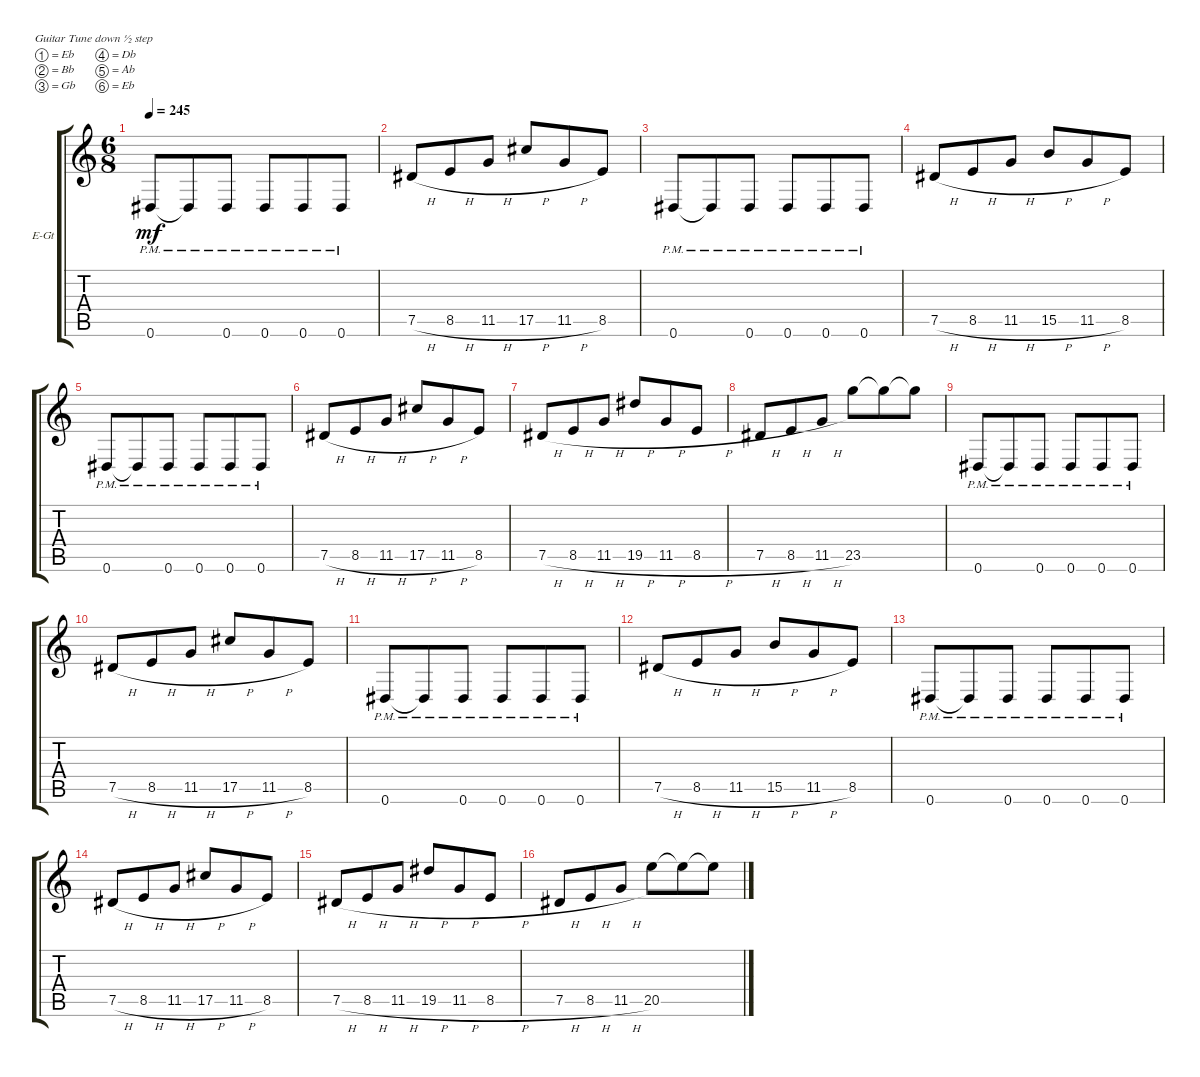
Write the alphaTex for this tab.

\bracketExtendMode groupsimilarinstruments
\firstSystemTrackNameOrientation horizontal
\otherSystemsTrackNameOrientation horizontal
\track ("left" "E-Gt") {instrument distortionguitar}
\staff {score tabs}
\tuning (Eb4 Bb3 Gb3 Db3 Ab2 Eb2)
\ts (6 8)
\tempo 245
\clef g2
\ks c
0.6{pm}.8{dy mf} 0.6{pm t}.8 0.6{pm}.8 0.6{pm}.8 0.6{pm}.8 0.6{pm}.8 |
7.5{h}.8 8.5{h}.8 11.5{h}.8 17.5{h}.8 11.5{h}.8 8.5.8 |
0.6{pm}.8 0.6{pm t}.8 0.6{pm}.8 0.6{pm}.8 0.6{pm}.8 0.6{pm}.8 |
7.5{h}.8 8.5{h}.8 11.5{h}.8 15.5{h}.8 11.5{h}.8 8.5.8 |
0.6{pm}.8 0.6{pm t}.8 0.6{pm}.8 0.6{pm}.8 0.6{pm}.8 0.6{pm}.8 |
7.5{h}.8 8.5{h}.8 11.5{h}.8 17.5{h}.8 11.5{h}.8 8.5.8 |
7.5{h}.8 8.5{h}.8 11.5{h}.8 19.5{h}.8 11.5{h}.8 8.5{h}.8 |
7.5{h}.8 8.5{h}.8 11.5{h}.8 23.5.8 23.5{t}.8 23.5{t}.8 |
0.6{pm}.8 0.6{pm t}.8 0.6{pm}.8 0.6{pm}.8 0.6{pm}.8 0.6{pm}.8 |
7.5{h}.8 8.5{h}.8 11.5{h}.8 17.5{h}.8 11.5{h}.8 8.5.8 |
0.6{pm}.8 0.6{pm t}.8 0.6{pm}.8 0.6{pm}.8 0.6{pm}.8 0.6{pm}.8 |
7.5{h}.8 8.5{h}.8 11.5{h}.8 15.5{h}.8 11.5{h}.8 8.5.8 |
0.6{pm}.8 0.6{pm t}.8 0.6{pm}.8 0.6{pm}.8 0.6{pm}.8 0.6{pm}.8 |
7.5{h}.8 8.5{h}.8 11.5{h}.8 17.5{h}.8 11.5{h}.8 8.5.8 |
7.5{h}.8 8.5{h}.8 11.5{h}.8 19.5{h}.8 11.5{h}.8 8.5{h}.8 |
7.5{h}.8 8.5{h}.8 11.5{h}.8 20.5.8 20.5{t}.8 20.5{t}.8
